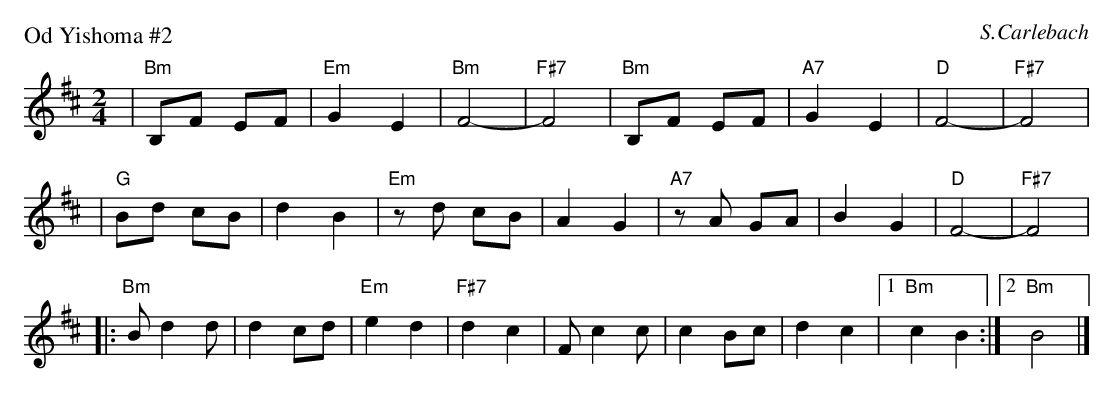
X:1
P: Od Yishoma #2
C: S.Carlebach
M: 2/4
L: 1/8
K: Bm
| "Bm"B,F EF | "Em"G2 E2 | "Bm"F4- | "F#7"F4 \
| "Bm"B,F EF | "A7"G2 E2 | "D"F4- | "F#7"F4 |
| "G"Bd cB | d2 B2 |  "Em"zd cB | A2 G2 \
| "A7"zA GA | B2 G2 | "D"F4- | "F#7"F4 |
|: "Bm"Bd2 d | d2 cd | "Em"e2 d2 | "F#7"d2 c2 \
| Fc2 c | c2 Bc | d2 c2 |1 "Bm"c2 B2 :|2 "Bm"B4 |]
